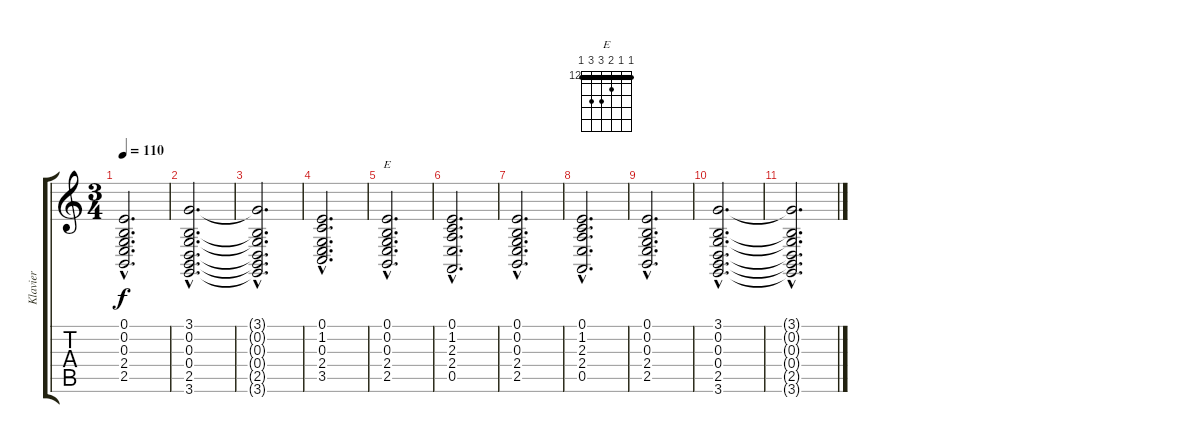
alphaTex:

\track ("Klavier" "Klavier") {instrument electricgrandpiano}
\staff {score tabs}
\tuning (E4 B3 G3 D3 A2 E2) {hide}
\chord ("E" 12 12 13 14 14 12) {firstfret 12 barre 12}
\ts (3 4)
\tempo 110
\clef g2
\ks c
(0.1{hac} 0.2{hac} 0.3{hac} 2.4{hac} 2.5{hac}).2{d dy f} |
(3.1{hac} 0.2{hac} 0.3{hac} 0.4{hac} 2.5{hac} 3.6{hac}).2{d} |
(3.1{hac t} 0.2{hac t} 0.3{hac t} 0.4{hac t} 2.5{hac t} 3.6{hac t}).2{d} |
(0.1{hac} 1.2{hac} 0.3{hac} 2.4{hac} 3.5{hac}).2{d} |
(0.1{hac} 0.2{hac} 0.3{hac} 2.4{hac} 2.5{hac}).2{d ch "E"} |
(0.1{hac} 1.2{hac} 2.3{hac} 2.4{hac} 0.5{hac}).2{d} |
(0.1{hac} 0.2{hac} 0.3{hac} 2.4{hac} 2.5{hac}).2{d} |
(0.1{hac} 1.2{hac} 2.3{hac} 2.4{hac} 0.5{hac}).2{d} |
(0.1{hac} 0.2{hac} 0.3{hac} 2.4{hac} 2.5{hac}).2{d} |
(3.1{hac} 0.2{hac} 0.3{hac} 0.4{hac} 2.5{hac} 3.6{hac}).2{d} |
(3.1{hac t} 0.2{hac t} 0.3{hac t} 0.4{hac t} 2.5{hac t} 3.6{hac t}).2{d}
